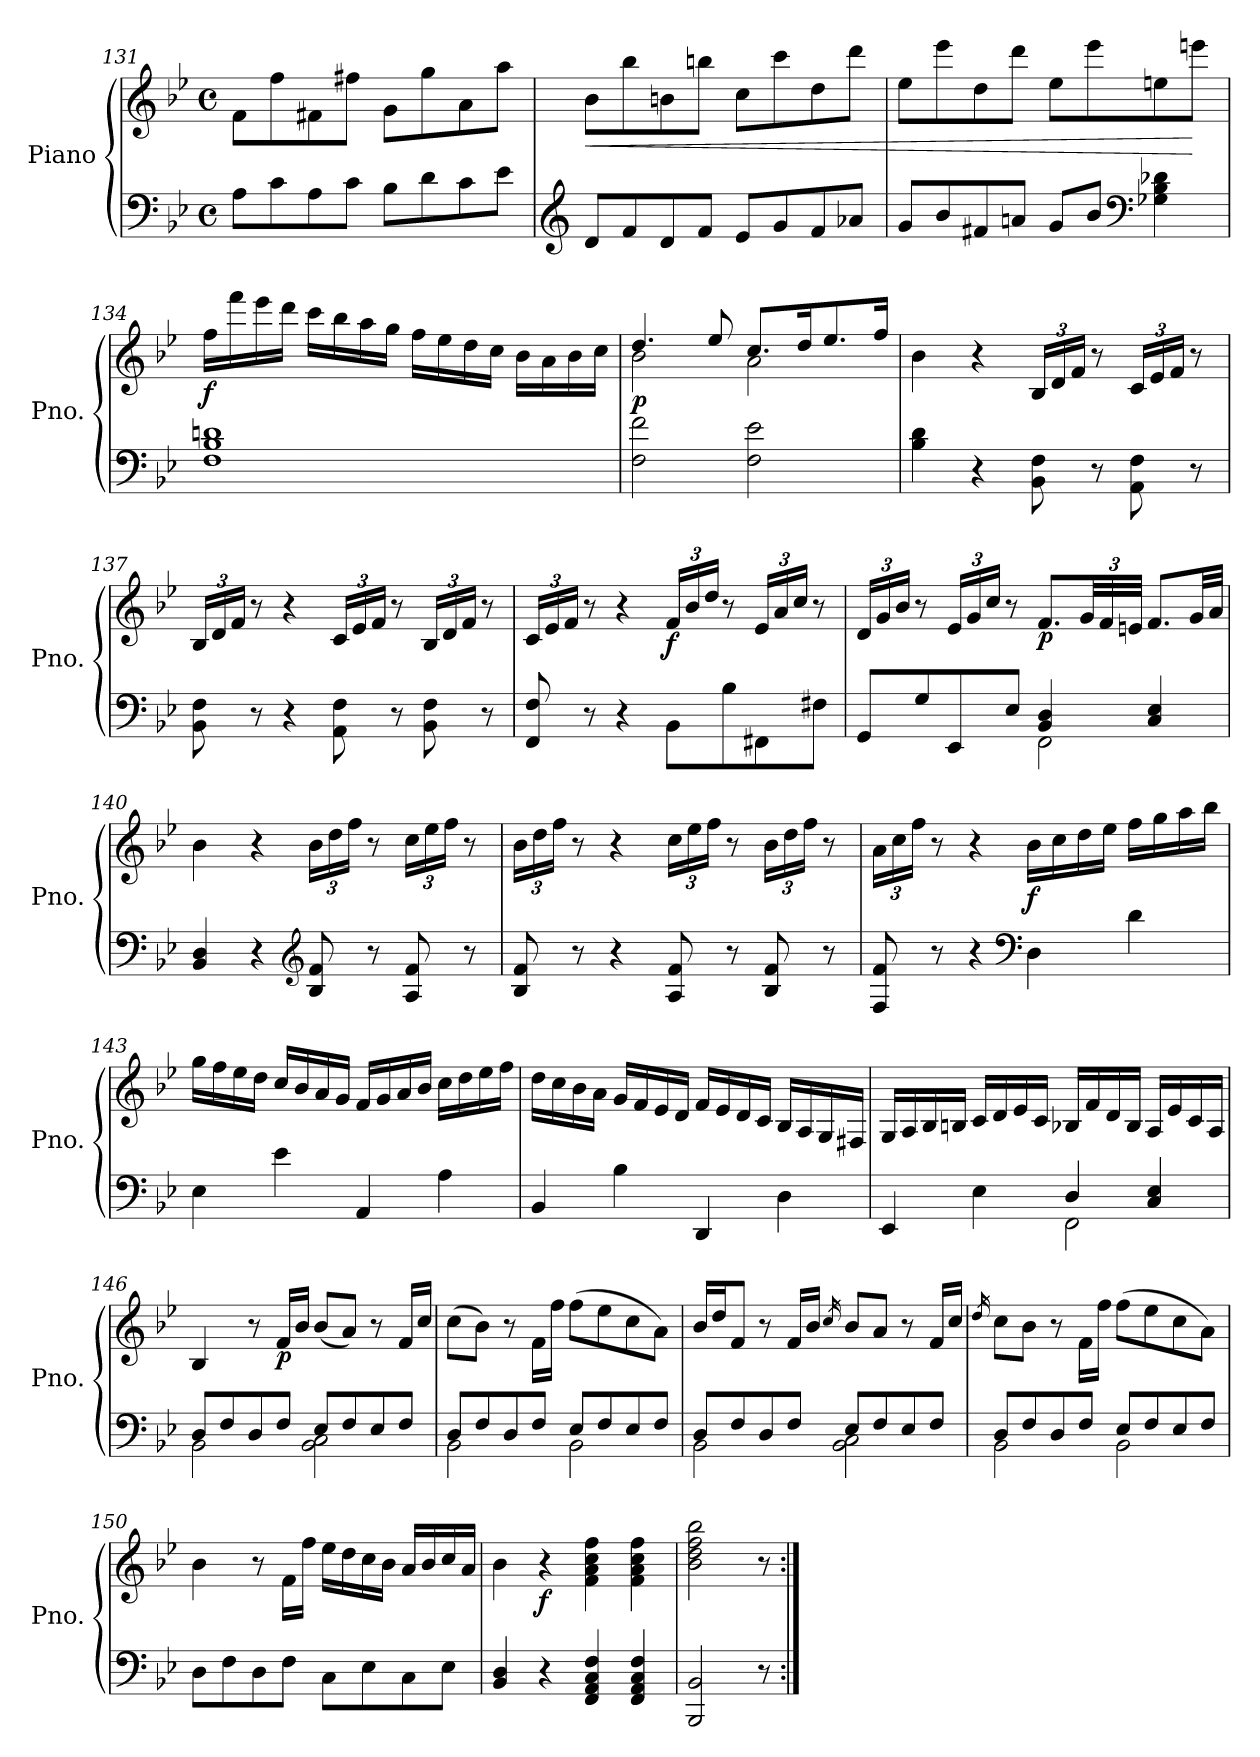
**kern	**kern	**dynam
*part1	*part1	*part1
*staff2	*staff1	*staff1/2
*I"Piano	*	*
*I'Pno.	*	*
!!LO:LB:g=z
*clefF4	*clefG2	*
*k[b-e-]	*k[b-e-]	*
*B-:	*B-:	*
*M4/4	*M4/4	*
*met(c)	*met(c)	*
=131	=131	=131
8A\L	8f\L	.
8c\	8ff\	.
8A\	8f#X\	.
8c\J	8ff#X\J	.
8B-\L	8g\L	.
8d\	8gg\	.
8c\	8a\	.
8e-\J	8aa\J	.
=132	=132	=132
*clefG2	*	*
!	!	!LO:HP:b
8d/L	8b-\L	<
8f/	8bb-\	.
8d/	8bn\	.
8f/J	8bbn\J	.
8e-/L	8cc\L	.
8g/	8ccc\	.
8f/	8dd\	.
8a-X/J	8ddd\J	.
=133	=133	=133
8g/L	8ee-\L	.
8b-/	8eee-\	.
8f#X/	8dd\	.
8an/J	8ddd\J	.
8g/L	8ee-\L	.
8b-/J	8eee-\	.
*clefF4	*	*
4G-X\ 4B-\ 4d-X\	8een\	.
.	8eeen\J	[
!!LO:LB:g=z
=134	=134	=134
!	!	!LO:DY:b
1F 1B- 1dn	16ff\LL	f
.	16fff\	.
.	16eee-\	.
.	16ddd\JJ	.
.	16ccc\LL	.
.	16bb-\	.
.	16aa\	.
.	16gg\JJ	.
.	16ff\LL	.
.	16ee-\	.
.	16dd\	.
.	16cc\JJ	.
.	16b-\LL	.
.	16a\	.
.	16b-\	.
.	16cc\JJ	.
!!LO:LB:g=z
=135	=135	=135
*	*^	*
!	!	!	!LO:DY:b
2F\ 2f\	4.dd/	2b-\	p
.	8ee-/	.	.
2F\ 2e-\	8.cc/L	2a\	.
.	16dd/K	.	.
.	8.ee-/	.	.
.	16ff/Jk	.	.
*	*v	*v	*
=136	=136	=136
4B-\ 4d\	4b-\	.
4r	4r	.
*	*Xbrackettup	*
8BB-\ 8F\	24B-/LL	.
.	24d/	.
.	24f/JJ	.
8r	8r	.
8AA\ 8F\	24c/LL	.
.	24e-/	.
.	24f/JJ	.
8r	8r	.
=137	=137	=137
8BB-\ 8F\	24B-/LL	.
.	24d/	.
.	24f/JJ	.
8r	8r	.
4r	4r	.
8AA\ 8F\	24c/LL	.
.	24e-/	.
.	24f/JJ	.
8r	8r	.
8BB-\ 8F\	24B-/LL	.
.	24d/	.
.	24f/JJ	.
8r	8r	.
=138	=138	=138
8FF/ 8F/	24c/LL	.
.	24e-/	.
.	24f/JJ	.
8r	8r	.
4r	4r	.
!	!	!LO:DY:b
8BB-\L	24f/LL	f
.	24b-/	.
.	24dd/JJ	.
8B-\	8r	.
8FF#X\	24e-/LL	.
.	24a/	.
.	24cc/JJ	.
8F#X\J	8r	.
!!LO:LB:g=z
=139	=139	=139
*^	*	*
8GG/L	2ryy	24d/LL	.
.	.	24g/	.
.	.	24b-/JJ	.
8G/	.	8r	.
8EE-/	.	24e-/LL	.
.	.	24g/	.
.	.	24cc/JJ	.
8E-/J	.	8r	.
!	!	!	!LO:DY:b
4BB-/ 4D/	2FF\	8.f/L	p
.	.	48g/LL	.
.	.	48f/	.
.	.	48en/JJJ	.
4C/ 4E-/	.	8.f/L	.
.	.	32g/LL	.
.	.	32a/JJJ	.
*v	*v	*	*
=140	=140	=140
4BB-/ 4D/	4b-\	.
4r	4r	.
*clefG2	*	*
8B-/ 8f/	24b-\LL	.
.	24dd\	.
.	24ff\JJ	.
8r	8r	.
8A/ 8f/	24cc\LL	.
.	24ee-\	.
.	24ff\JJ	.
8r	8r	.
=141	=141	=141
8B-/ 8f/	24b-\LL	.
.	24dd\	.
.	24ff\JJ	.
8r	8r	.
4r	4r	.
8A/ 8f/	24cc\LL	.
.	24ee-\	.
.	24ff\JJ	.
8r	8r	.
8B-/ 8f/	24b-\LL	.
.	24dd\	.
.	24ff\JJ	.
8r	8r	.
!!LO:PB:g=z
=142	=142	=142
8F/ 8f/	24a\LL	.
.	24cc\	.
.	24ff\JJ	.
8r	8r	.
4r	4r	.
*clefF4	*	*
!	!	!LO:DY:b
4D\	16b-\LL	f
.	16cc\	.
.	16dd\	.
.	16ee-\JJ	.
4d\	16ff\LL	.
.	16gg\	.
.	16aa\	.
.	16bb-\JJ	.
=143	=143	=143
4E-\	16gg\LL	.
.	16ff\	.
.	16ee-\	.
.	16dd\JJ	.
4e-\	16cc/LL	.
.	16b-/	.
.	16a/	.
.	16g/JJ	.
4AA/	16f/LL	.
.	16g/	.
.	16a/	.
.	16b-/JJ	.
4A\	16cc\LL	.
.	16dd\	.
.	16ee-\	.
.	16ff\JJ	.
=144	=144	=144
4BB-/	16dd\LL	.
.	16cc\	.
.	16b-\	.
.	16a\JJ	.
4B-\	16g/LL	.
.	16f/	.
.	16e-/	.
.	16d/JJ	.
4DD/	16f/LL	.
.	16e-/	.
.	16d/	.
.	16c/JJ	.
4D\	16B-/LL	.
.	16A/	.
.	16G/	.
.	16F#X/JJ	.
!!LO:LB:g=z
=145	=145	=145
*^	*	*
4EE-/	2ryy	16G/LL	.
.	.	16A/	.
.	.	16B-/	.
.	.	16Bn/JJ	.
4E-\	.	16c/LL	.
.	.	16d/	.
.	.	16e-/	.
.	.	16c/JJ	.
4D/	2FF\	16B-X/LL	.
.	.	16f/	.
.	.	16d/	.
.	.	16B-/JJ	.
4C/ 4E-/	.	16A/LL	.
.	.	16e-/	.
.	.	16c/	.
.	.	16A/JJ	.
=146	=146	=146	=146
8D/L	2BB-\	4B-/	.
8F/	.	.	.
8D/	.	8r	.
!	!	!	!LO:DY:b
8F/J	.	16f/LL	p
.	.	16b-/JJ	.
8E-/L	2BB-\ 2C\	(8b-/L	.
8F/	.	8a/J)	.
8E-/	.	8r	.
8F/J	.	16f/LL	.
.	.	16cc/JJ	.
=147	=147	=147	=147
8D/L	2BB-\	(8cc\L	.
8F/	.	8b-\J)	.
8D/	.	8r	.
8F/J	.	16f\LL	.
.	.	16ff\JJ	.
8E-/L	2BB-\	(8ff\L	.
8F/	.	8ee-\	.
8E-/	.	8cc\	.
8F/J	.	8a\J)	.
!!LO:LB:g=z
=148	=148	=148	=148
8D/L	2BB-\	16b-/LL	.
.	.	16dd/J	.
8F/	.	8f/J	.
8D/	.	8r	.
8F/J	.	16f/LL	.
.	.	16b-/JJ	.
.	.	16qcc/	.
8E-/L	2BB-\ 2C\	8b-/L	.
8F/	.	8a/J	.
8E-/	.	8r	.
8F/J	.	16f/LL	.
.	.	16cc/JJ	.
=149	=149	=149	=149
.	.	16qdd/	.
8D/L	2BB-\	8cc\L	.
8F/	.	8b-\J	.
8D/	.	8r	.
8F/J	.	16f\LL	.
.	.	16ff\JJ	.
8E-/L	2BB-\	(8ff\L	.
8F/	.	8ee-\	.
8E-/	.	8cc\	.
8F/J	.	8a\J)	.
*v	*v	*	*
=150	=150	=150
8D\L	4b-\	.
8F\	.	.
8D\	8r	.
8F\J	16f\LL	.
.	16ff\JJ	.
8C\L	16ee-\LL	.
.	16dd\	.
8E-\	16cc\	.
.	16b-\JJ	.
8C\	16a/LL	.
.	16b-/	.
8E-\J	16cc/	.
.	16a/JJ	.
=151	=151	=151
4BB-/ 4D/	4b-\	.
!	!	!LO:DY:b
4r	4r	f
4FF/ 4AA/ 4C/ 4F/	4f\ 4a\ 4cc\ 4ff\	.
4FF/ 4AA/ 4C/ 4F/	4f\ 4a\ 4cc\ 4ff\	.
=152	=152	=152
2BBB-/ 2BB-/	2b-\ 2dd\ 2ff\ 2bb-\	.
8r	8r	.
=:|!	=:|!	=:|!
*-	*-	*-
